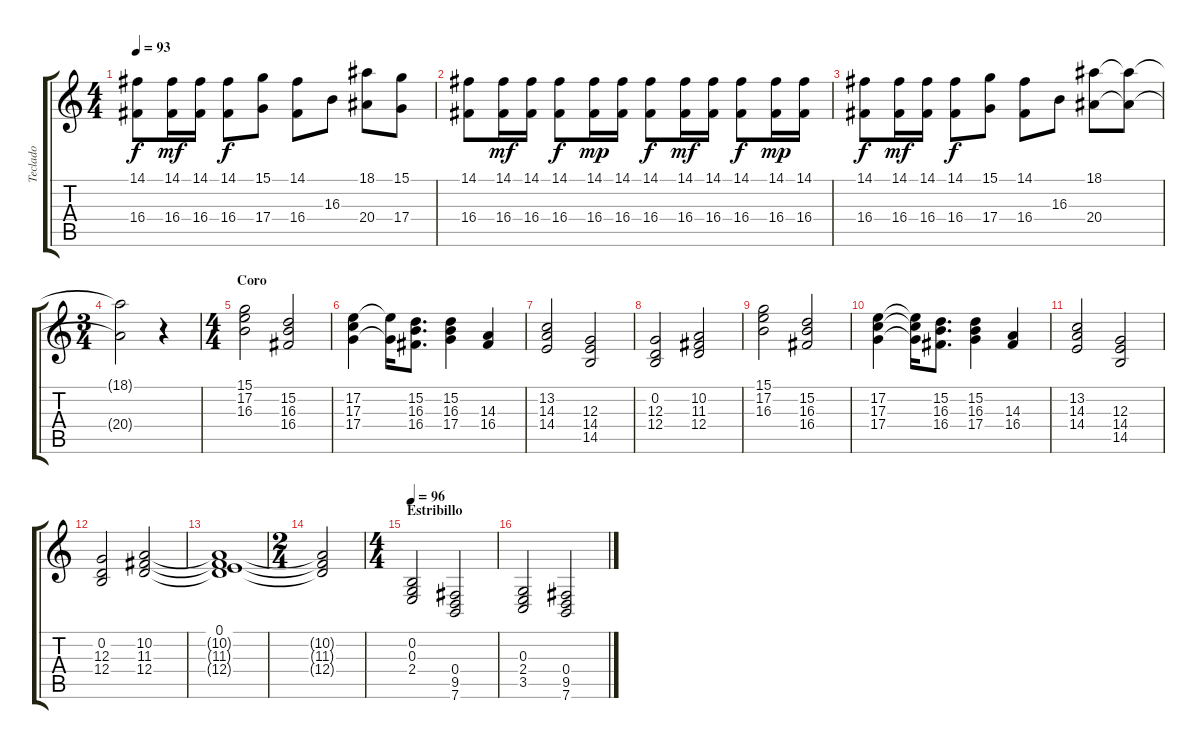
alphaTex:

\track ("Teclado" "Teclado") {instrument churchorgan}
\staff {score tabs}
\tuning (E4 B3 G3 D3 A2 E2) {hide}
\ts (4 4)
\tempo 93
\clef g2
\ks c
(14.1 16.4).8{dy f} (14.1 16.4).16{dy mf} (14.1 16.4).16 (14.1 16.4).8{dy f} (15.1 17.4).8 (14.1 16.4).8 16.3.8 (18.1 20.4).8 (15.1 17.4).8 |
(14.1 16.4).8 (14.1 16.4).16{dy mf} (14.1 16.4).16 (14.1 16.4).8{dy f} (14.1 16.4).16{dy mp} (14.1 16.4).16 (14.1 16.4).8{dy f} (14.1 16.4).16{dy mf} (14.1 16.4).16 (14.1 16.4).8{dy f} (14.1 16.4).16{dy mp} (14.1 16.4).16 |
(14.1 16.4).8{dy f} (14.1 16.4).16{dy mf} (14.1 16.4).16 (14.1 16.4).8{dy f} (15.1 17.4).8 (14.1 16.4).8 16.3.8 (18.1 20.4).8 (18.1{t} 20.4{t}).8 |
\ts (3 4)
(18.1{t} 20.4{t}).2 r.4 |
\ts (4 4)
\section ("" "Coro")
(15.1 17.2 16.3).2{volume 11 instrument churchorgan} (15.2 16.3 16.4).2 |
(17.2 17.3 17.4).4 (17.2{t} 17.4{t}).16 (15.2 16.3 16.4).8{d} (15.2 16.3 17.4).4 (14.3 16.4).4 |
(13.2 14.3 14.4).2 (12.3 14.4 14.5).2 |
(0.2 12.3 12.4).2 (10.2 11.3 12.4).2 |
(15.1 17.2 16.3).2{volume 11 instrument churchorgan} (15.2 16.3 16.4).2 |
(17.2 17.3 17.4).4 (17.2{t} 17.3{t} 17.4{t}).16 (15.2 16.3 16.4).8{d} (15.2 16.3 17.4).4 (14.3 16.4).4 |
(13.2 14.3 14.4).2 (12.3 14.4 14.5).2 |
(0.2 12.3 12.4).2 (10.2 11.3 12.4).2 |
(0.1 10.2{t} 11.3{t} 12.4{t}).1 |
\ts (2 4)
(10.2{t} 11.3{t} 12.4{t}).2 |
\ts (4 4)
\section ("" "Estribillo")
\tempo 96
(0.2 0.3 2.4).2{volume 11 instrument stringensemble1} (0.4 9.5 7.6).2 |
(0.3 2.4 3.5).2 (0.4 9.5 7.6).2
